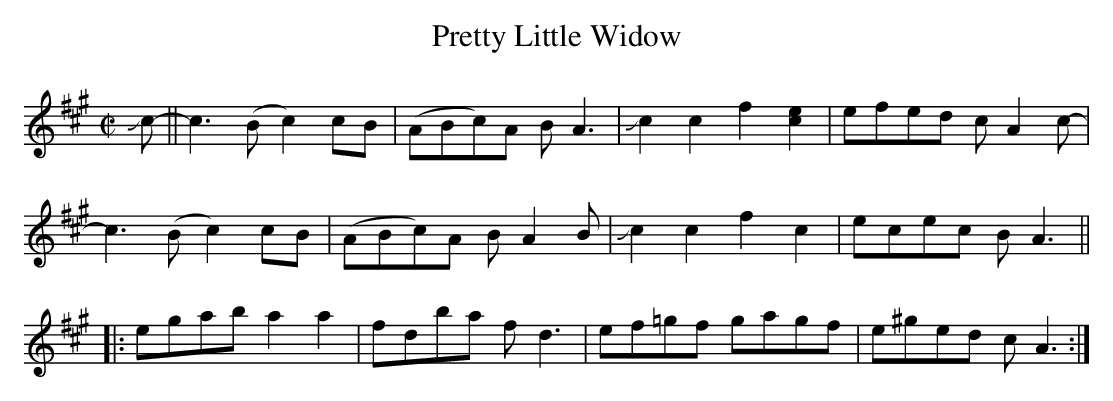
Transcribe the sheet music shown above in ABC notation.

X:1
T:Pretty Little Widow
M:C|
L:1/8
K:A
+slide+c-||c3(B c2)cB|(ABc)A BA3|+slide+c2c2f2[c2e2]|efed cA2c-|
c3(B c2)cB|(ABc)A BA2B|+slide+c2c2f2 c2 |ecec BA3||
|:egab a2a2|fdba fd3|ef=gf gagf|e^ged cA3:|]
